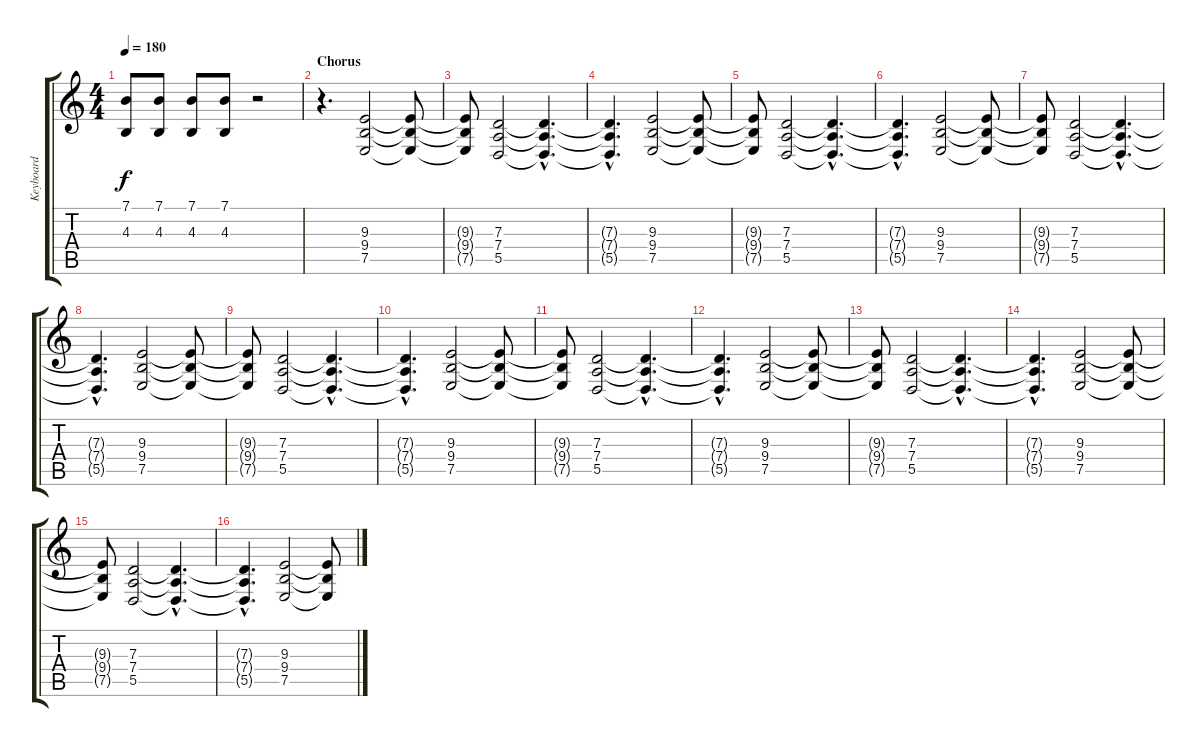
\track ("Keyboard" "Keyboard") {instrument synthstrings1}
\staff {score tabs}
\tuning (E4 B3 G3 D3 A2 E2) {hide}
\ts (4 4)
\tempo 180
\clef g2
\ks c
(7.1{t} 4.3{t}).8{dy f} (7.1 4.3).8 (7.1 4.3).8 (7.1 4.3).8 r.2 |
\section ("" "Chorus")
r.4{d instrument synthstrings1} (9.3 9.4 7.5).2 (9.3{t} 9.4{t} 7.5{t}).8 |
(9.3{t} 9.4{t} 7.5{t}).8 (7.3 7.4 5.5).2 (7.3{hac t} 7.4{hac t} 5.5{hac t}).4{d} |
(7.3{hac t} 7.4{hac t} 5.5{hac t}).4{d instrument synthstrings1} (9.3 9.4 7.5).2 (9.3{t} 9.4{t} 7.5{t}).8 |
(9.3{t} 9.4{t} 7.5{t}).8 (7.3 7.4 5.5).2 (7.3{hac t} 7.4{hac t} 5.5{hac t}).4{d} |
(7.3{hac t} 7.4{hac t} 5.5{hac t}).4{d instrument synthstrings1} (9.3 9.4 7.5).2 (9.3{t} 9.4{t} 7.5{t}).8 |
(9.3{t} 9.4{t} 7.5{t}).8 (7.3 7.4 5.5).2 (7.3{hac t} 7.4{hac t} 5.5{hac t}).4{d} |
(7.3{hac t} 7.4{hac t} 5.5{hac t}).4{d instrument synthstrings1} (9.3 9.4 7.5).2 (9.3{t} 9.4{t} 7.5{t}).8 |
(9.3{t} 9.4{t} 7.5{t}).8 (7.3 7.4 5.5).2 (7.3{hac t} 7.4{hac t} 5.5{hac t}).4{d} |
(7.3{hac t} 7.4{hac t} 5.5{hac t}).4{d instrument synthstrings1} (9.3 9.4 7.5).2 (9.3{t} 9.4{t} 7.5{t}).8 |
(9.3{t} 9.4{t} 7.5{t}).8 (7.3 7.4 5.5).2 (7.3{hac t} 7.4{hac t} 5.5{hac t}).4{d} |
(7.3{hac t} 7.4{hac t} 5.5{hac t}).4{d instrument synthstrings1} (9.3 9.4 7.5).2 (9.3{t} 9.4{t} 7.5{t}).8 |
(9.3{t} 9.4{t} 7.5{t}).8 (7.3 7.4 5.5).2 (7.3{hac t} 7.4{hac t} 5.5{hac t}).4{d} |
(7.3{hac t} 7.4{hac t} 5.5{hac t}).4{d instrument synthstrings1} (9.3 9.4 7.5).2 (9.3{t} 9.4{t} 7.5{t}).8 |
(9.3{t} 9.4{t} 7.5{t}).8 (7.3 7.4 5.5).2 (7.3{hac t} 7.4{hac t} 5.5{hac t}).4{d} |
(7.3{hac t} 7.4{hac t} 5.5{hac t}).4{d instrument synthstrings1} (9.3 9.4 7.5).2 (9.3{t} 9.4{t} 7.5{t}).8
